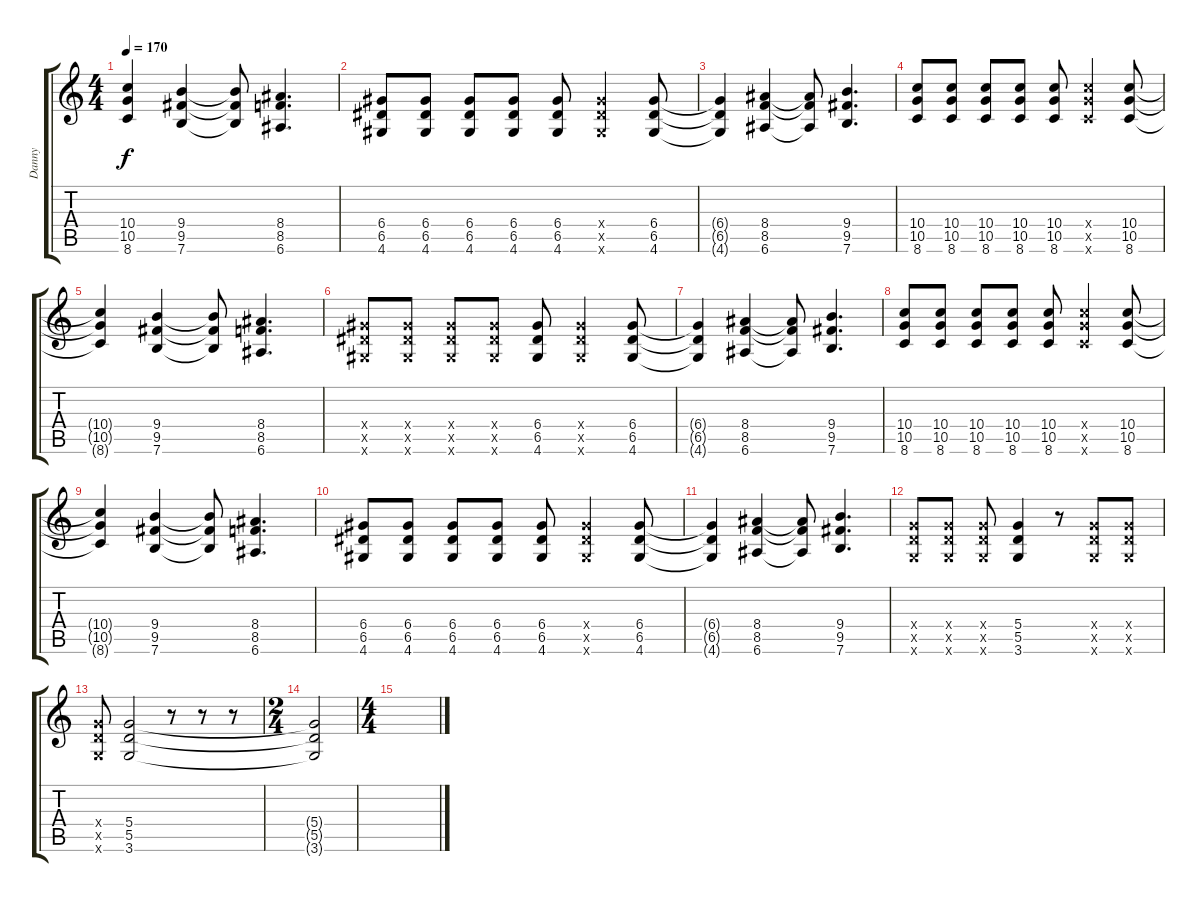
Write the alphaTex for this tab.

\track ("Danny" "Danny") {instrument overdrivenguitar}
\staff {score tabs}
\tuning (E4 B3 G3 D3 A2 E2) {hide}
\ts (4 4)
\tempo 170
\clef g2
\ks c
(10.4{t} 10.5{t} 8.6{t}).4{dy f} (9.4 9.5 7.6).4 (9.4{t} 9.5{t} 7.6{t}).8 (8.4 8.5 6.6).4{d} |
(6.4 6.5 4.6).8 (6.4 6.5 4.6).8 (6.4 6.5 4.6).8 (6.4 6.5 4.6).8 (6.4 6.5 4.6).8 (6.4{x} 6.5{x} 4.6{x}).4 (6.4 6.5 4.6).8 |
(6.4{t} 6.5{t} 4.6{t}).4 (8.4 8.5 6.6).4 (8.4{t} 8.5{t} 6.6{t}).8 (9.4 9.5 7.6).4{d} |
(10.4 10.5 8.6).8 (10.4 10.5 8.6).8 (10.4 10.5 8.6).8 (10.4 10.5 8.6).8 (10.4 10.5 8.6).8 (10.4{x} 10.5{x} 8.6{x}).4 (10.4 10.5 8.6).8 |
(10.4{t} 10.5{t} 8.6{t}).4 (9.4 9.5 7.6).4 (9.4{t} 9.5{t} 7.6{t}).8 (8.4 8.5 6.6).4{d} |
(6.4{x} 6.5{x} 4.6{x}).8 (6.4{x} 6.5{x} 4.6{x}).8 (6.4{x} 6.5{x} 4.6{x}).8 (6.4{x} 6.5{x} 4.6{x}).8 (6.4 6.5 4.6).8 (6.4{x} 6.5{x} 4.6{x}).4 (6.4 6.5 4.6).8 |
(6.4{t} 6.5{t} 4.6{t}).4 (8.4 8.5 6.6).4 (8.4{t} 8.5{t} 6.6{t}).8 (9.4 9.5 7.6).4{d} |
(10.4 10.5 8.6).8 (10.4 10.5 8.6).8 (10.4 10.5 8.6).8 (10.4 10.5 8.6).8 (10.4 10.5 8.6).8 (10.4{x} 10.5{x} 8.6{x}).4 (10.4 10.5 8.6).8 |
(10.4{t} 10.5{t} 8.6{t}).4 (9.4 9.5 7.6).4 (9.4{t} 9.5{t} 7.6{t}).8 (8.4 8.5 6.6).4{d} |
(6.4 6.5 4.6).8 (6.4 6.5 4.6).8 (6.4 6.5 4.6).8 (6.4 6.5 4.6).8 (6.4 6.5 4.6).8 (6.4{x} 6.5{x} 4.6{x}).4 (6.4 6.5 4.6).8 |
(6.4{t} 6.5{t} 4.6{t}).4 (8.4 8.5 6.6).4 (8.4{t} 8.5{t} 6.6{t}).8 (9.4 9.5 7.6).4{d} |
(5.4{x} 5.5{x} 3.6{x}).8 (5.4{x} 5.5{x} 3.6{x}).8 (5.4{x} 5.5{x} 3.6{x}).8 (5.4 5.5 3.6).4 r.8 (5.4{x} 5.5{x} 3.6{x}).8 (5.4{x} 5.5{x} 3.6{x}).8 |
(5.4{x} 5.5{x} 3.6{x}).8 (5.4 5.5 3.6).2 r.8 r.8 r.8 |
\ts (2 4)
(5.4{t} 5.5{t} 3.6{t}).2 |
\ts (4 4)
